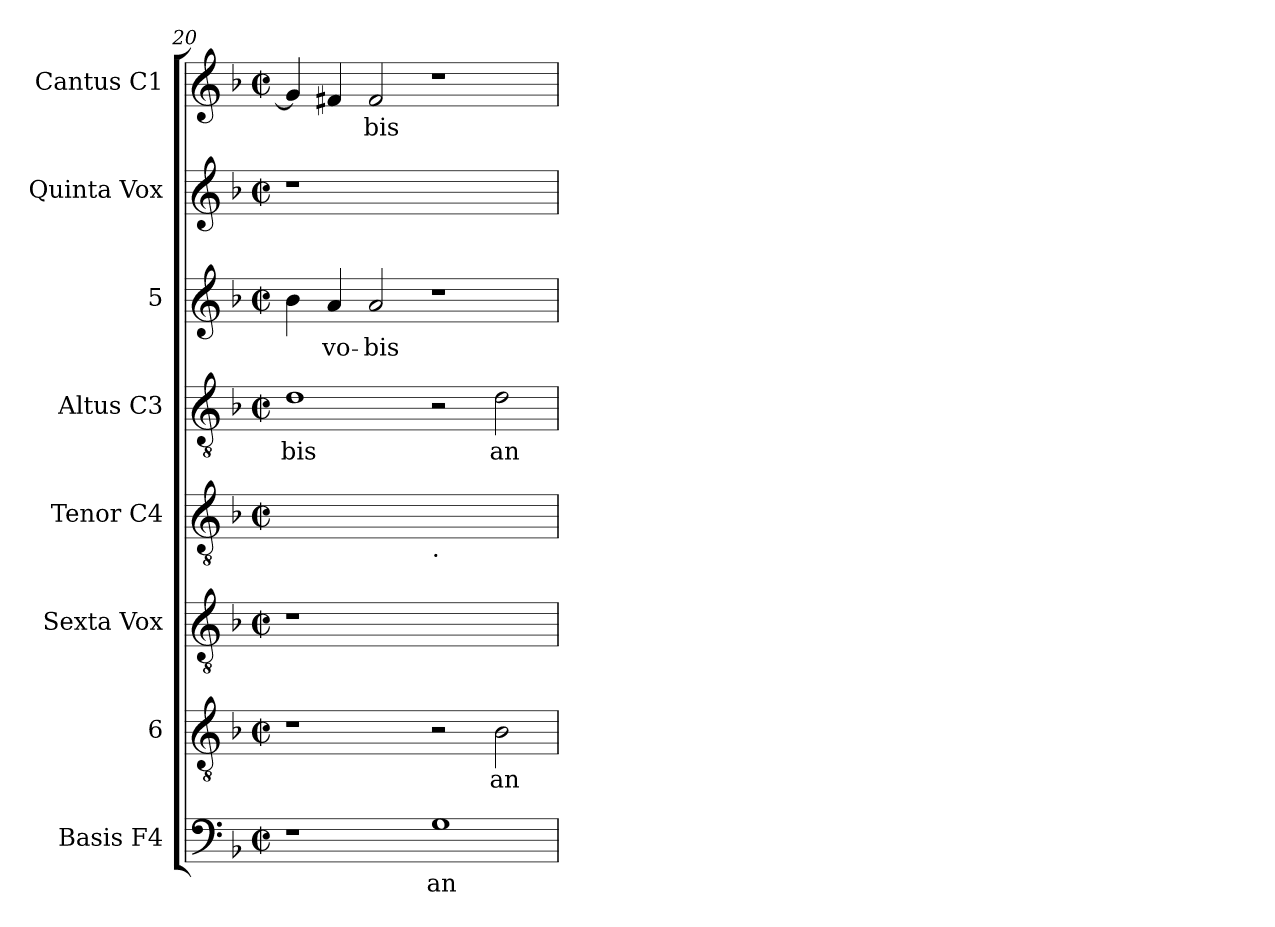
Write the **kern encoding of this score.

**kern	**text	**kern	**text	**kern	**kern	**kern	**text	**kern	**text	**kern	**kern	**text
*part8	*part8	*part7	*part7	*part6	*part5	*part4	*part4	*part3	*part3	*part2	*part1	*part1
*staff8	*staff8	*staff7	*staff7	*staff6	*staff5	*staff4	*staff4	*staff3	*staff3	*staff2	*staff1	*staff1
*I"Basis  F4	*	*I"6	*	*I"Sexta  Vox	*I"Tenor  C4	*I"Altus  C3	*	*I"5	*	*I"Quinta  Vox	*I"Cantus  C1	*
*I'B	*	*	*	*	*I'T	*I'A	*	*	*	*	*I'C	*
!!LO:LB:g=z
*clefF4	*	*clefGv2	*	*clefGv2	*clefGv2	*clefGv2	*	*clefG2	*	*clefG2	*clefG2	*
*k[b-]	*	*k[b-]	*	*k[b-]	*k[b-]	*k[b-]	*	*k[b-]	*	*k[b-]	*k[b-]	*
*F:	*	*F:	*	*F:	*F:	*F:	*	*F:	*	*F:	*F:	*
*M2/2	*	*M2/2	*	*M2/2	*M2/2	*M2/2	*	*M2/2	*	*M2/2	*M2/2	*
*met(c|)	*	*met(c|)	*	*met(c|)	*met(c|)	*met(c|)	*	*met(c|)	*	*met(c|)	*met(c|)	*
=20	=20	=20	=20	=20	=20	=20	=20	=20	=20	=20	=20	=20
!	!	!	!	!	!	!	!LO:LY:b:cj	!	!LO:LY:b:cj	!	!	!LO:LY:b:cj
1r	.	1r	.	1r	1ryy	1d	-bis	4b-\	.	1r	4g/]	--
!	!	!	!	!	!	!	!	!	!LO:LY:b:cj	!	!	!LO:LY:b:cj
.	.	.	.	.	.	.	.	4a/	vo-	.	4f#X/	--
!	!	!	!	!	!	!	!	!	!LO:LY:b:cj	!	!	!LO:LY:b:cj
.	.	.	.	.	.	.	.	2a/	-bis	.	2f#/	-bis
!	!	!	!	!	!LO:TX:b:t=.	!	!	!	!	!	!	!
!	!LO:LY:b:cj	!	!	!	!	!	!	!	!	!	!	!
1G	an-	2r	.	1ryy	1ryy	2r	.	1r	.	1ryy	1r	.
!	!	!	!LO:LY:b:cj	!	!	!	!LO:LY:b:cj	!	!	!	!	!
.	.	2B-\	an-	.	.	2d\	an-	.	.	.	.	.
=	=	=	=	=	=	=	=	=	=	=	=	=
*-	*-	*-	*-	*-	*-	*-	*-	*-	*-	*-	*-	*-
